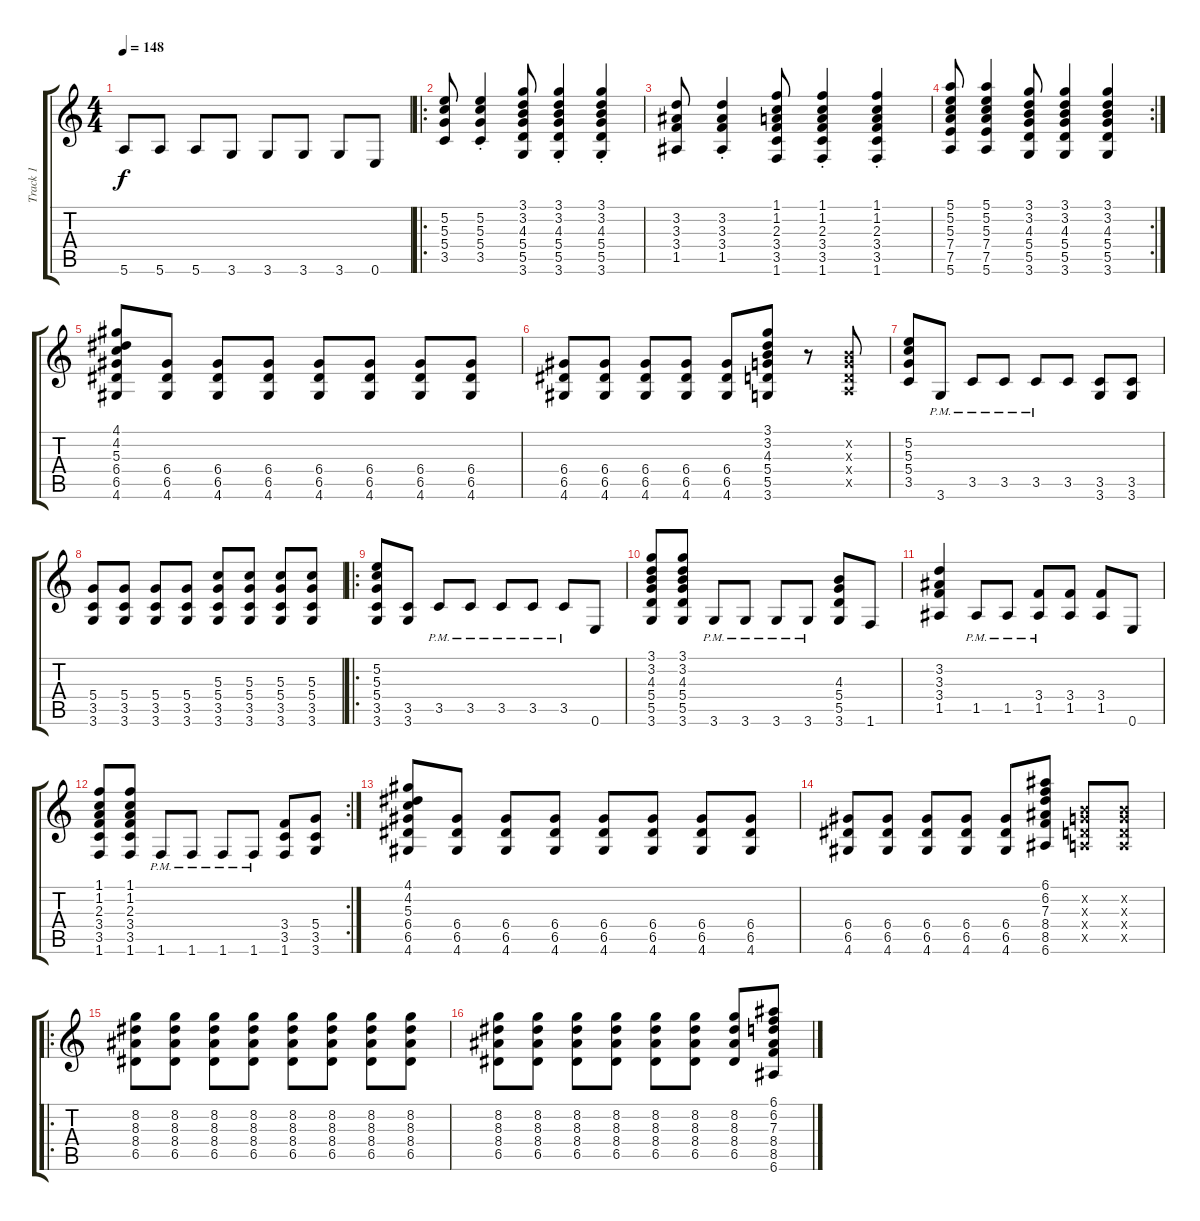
\track ("Track 1" "Track 1") {instrument distortionguitar}
\staff {score tabs}
\tuning (E4 B3 G3 D3 A2 E2) {hide}
\ts (4 4)
\tempo 148
\clef g2
\ks c
5.6.8{dy f} 5.6.8 5.6.8 3.6.8 3.6.8 3.6.8 3.6.8 0.6.8 |
\ro
(5.2 5.3 5.4 3.5).8 (5.2 5.3 5.4 3.5{st}).4 (3.1 3.2 4.3 5.4 5.5 3.6).8 (3.1 3.2 4.3 5.4 5.5{st} 3.6{st}).4 (3.1{st} 3.2 4.3 5.4 5.5{st} 3.6).4 |
(3.2 3.3 3.4 1.5).8 (3.2 3.3 3.4 1.5{st}).4 (1.1 1.2 2.3 3.4 3.5 1.6).8 (1.1 1.2 2.3 3.4 3.5{st} 1.6).4 (1.1 1.2 2.3 3.4 3.5{st} 1.6).4 |
\rc 2
(5.1 5.2 5.3 7.4 7.5 5.6).8 (5.1 5.2 5.3 7.4 7.5 5.6).4 (3.1 3.2 4.3 5.4 5.5 3.6).8 (3.1 3.2 4.3 5.4 5.5 3.6).4 (3.1 3.2 4.3 5.4 5.5 3.6).4 |
(4.1 4.2 5.3 6.4 6.5 4.6).8 (6.4 6.5 4.6).8 (6.4 6.5 4.6).8 (6.4 6.5 4.6).8 (6.4 6.5 4.6).8 (6.4 6.5 4.6).8 (6.4 6.5 4.6).8 (6.4 6.5 4.6).8 |
(6.4 6.5 4.6).8 (6.4 6.5 4.6).8 (6.4 6.5 4.6).8 (6.4 6.5 4.6).8 (6.4 6.5 4.6).8 (3.1 3.2 4.3 5.4 5.5 3.6).8 r.8 (0.2{x} 0.3{x} 0.4{x} 0.5{x}).8 |
(5.2 5.3 5.4 3.5).8 3.6{pm}.8 3.5{pm}.8 3.5{pm}.8 3.5{pm}.8 3.5.8 (3.5 3.6).8 (3.5 3.6).8 |
(5.4 3.5 3.6).8 (5.4 3.5 3.6).8 (5.4 3.5 3.6).8 (5.4 3.5 3.6).8 (5.3 5.4 3.5 3.6).8 (5.3 5.4 3.5 3.6).8 (5.3 5.4 3.5 3.6).8 (5.3 5.4 3.5 3.6).8 |
\ro
(5.2 5.3 5.4 3.5 3.6).8 (3.5 3.6).8 3.5{pm}.8 3.5{pm}.8 3.5{pm}.8 3.5{pm}.8 3.5{pm}.8 0.6.8 |
(3.1 3.2 4.3 5.4 5.5 3.6).8 (3.1 3.2 4.3 5.4 5.5 3.6).8 3.6{pm}.8 3.6{pm}.8 3.6{pm}.8 3.6{pm}.8 (4.3 5.4 5.5 3.6).8 1.6.8 |
(3.2 3.3 3.4 1.5).4 1.5{pm}.8 1.5{pm}.8 (3.4 1.5{pm}).8 (3.4 1.5).8 (3.4 1.5).8 0.6.8 |
\rc 2
(1.1 1.2 2.3 3.4 3.5 1.6).8 (1.1 1.2 2.3 3.4 3.5 1.6).8 1.6{pm}.8 1.6{pm}.8 1.6{pm}.8 1.6{pm}.8 (3.4 3.5 1.6).8 (5.4 3.5 3.6).8 |
(4.1 4.2 5.3 6.4 6.5 4.6).8 (6.4 6.5 4.6).8 (6.4 6.5 4.6).8 (6.4 6.5 4.6).8 (6.4 6.5 4.6).8 (6.4 6.5 4.6).8 (6.4 6.5 4.6).8 (6.4 6.5 4.6).8 |
(6.4 6.5 4.6).8 (6.4 6.5 4.6).8 (6.4 6.5 4.6).8 (6.4 6.5 4.6).8 (6.4 6.5 4.6).8 (6.1 6.2 7.3 8.4 8.5 6.6).8 (0.2{x} 0.3{x} 0.4{x} 0.5{x}).8 (0.2{x} 0.3{x} 0.4{x} 0.5{x}).8 |
\ro
(8.2 8.3 8.4 6.5).8 (8.2 8.3 8.4 6.5).8 (8.2 8.3 8.4 6.5).8 (8.2 8.3 8.4 6.5).8 (8.2 8.3 8.4 6.5).8 (8.2 8.3 8.4 6.5).8 (8.2 8.3 8.4 6.5).8 (8.2 8.3 8.4 6.5).8 |
(8.2 8.3 8.4 6.5).8 (8.2 8.3 8.4 6.5).8 (8.2 8.3 8.4 6.5).8 (8.2 8.3 8.4 6.5).8 (8.2 8.3 8.4 6.5).8 (8.2 8.3 8.4 6.5).8 (8.2 8.3 8.4 6.5).8 (6.1 6.2 7.3 8.4 8.5 6.6).8
